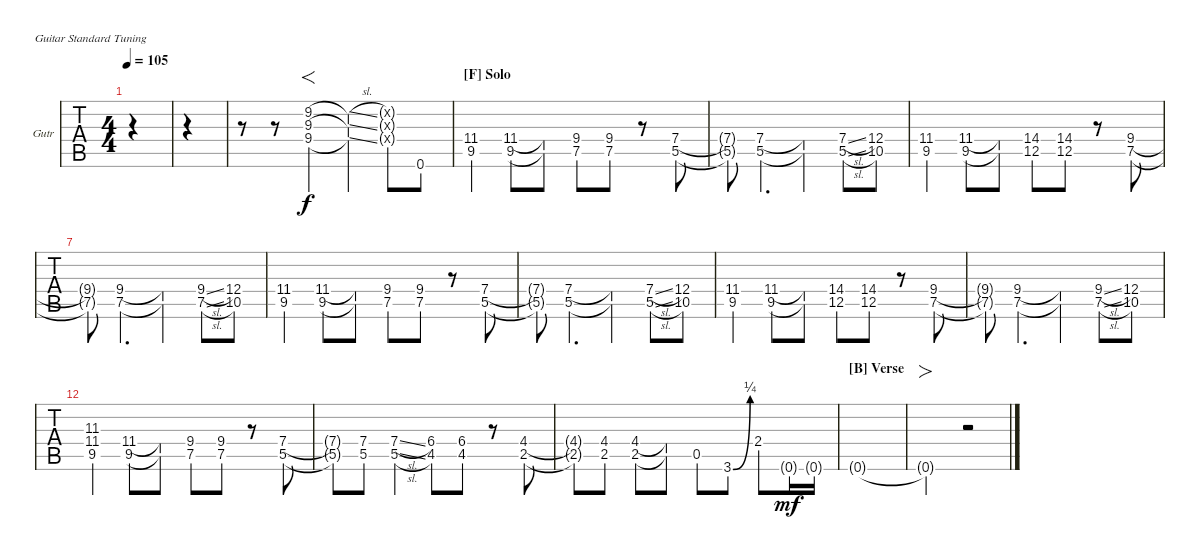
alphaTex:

\bracketExtendMode nobrackets
\firstSystemTrackNameOrientation horizontal
\otherSystemsTrackNameOrientation horizontal
\defaultBarNumberDisplay FirstOfSystem
\track ("Guitar" "Gutr") {instrument overdrivenguitar}
\staff {tabs}
\tuning (E4 B3 G3 D3 A2 E2)
\ts (4 4)
\tempo 105
\clef g2
\ks c
|
|
r.8 r.8 (9.2 9.3 9.4).4{f dy f} (9.2{sl t} 9.3{sl t} 9.4{sl t}).4 (0.2{g x} 0.3{g x} 0.4{g x}).8 0.6.8 |
\section ("F" "Solo")
(11.4 9.5).4 (11.4 9.5).8 (11.4{t} 9.5{t}).8 (9.4 7.5).8 (9.4 7.5).8 r.8 (7.4 5.5).8 |
(7.4{t} 5.5{t}).8 (5.5 7.4).4{d} (5.5{t} 7.4{t}).4 (7.4{sl} 5.5{sl}).8 (12.4 10.5).8 |
(11.4 9.5).4 (11.4 9.5).8 (11.4{t} 9.5{t}).8 (14.4 12.5).8 (14.4 12.5).8 r.8 (9.4 7.5).8 |
(9.4{t} 7.5{t}).8 (7.5 9.4).4{d} (7.5{t} 9.4{t}).4 (9.4{sl} 7.5{sl}).8 (12.4 10.5).8 |
(11.4 9.5).4 (11.4 9.5).8 (11.4{t} 9.5{t}).8 (9.4 7.5).8 (9.4 7.5).8 r.8 (7.4 5.5).8 |
(7.4{t} 5.5{t}).8 (5.5 7.4).4{d} (5.5{t} 7.4{t}).4 (7.4{sl} 5.5{sl}).8 (12.4 10.5).8 |
(11.4 9.5).4 (11.4 9.5).8 (11.4{t} 9.5{t}).8 (14.4 12.5).8 (14.4 12.5).8 r.8 (9.4 7.5).8 |
(9.4{t} 7.5{t}).8 (7.5 9.4).4{d} (7.5{t} 9.4{t}).4 (9.4{sl} 7.5{sl}).8 (12.4 10.5).8 |
(11.4 9.5 11.3).4 (11.4 9.5).8 (11.4{t} 9.5{t}).8 (9.4 7.5).8 (9.4 7.5).8 r.8 (7.4 5.5).8 |
(7.4{t} 5.5{t}).8 (7.4 5.5).8 (7.4{sl} 5.5{sl}).4 (6.4 4.5).8 (6.4 4.5).8 r.8 (4.4 2.5).8 |
(4.4{t} 2.5{t}).8 (4.4 2.5).8 (4.4 2.5).8 (4.4{t} 2.5{t}).8 0.5.8 3.6{be (bend 0 0 59.4 1)}.8 2.4.8 0.6{g}.16{dy mf} 0.6{g}.16 |
\section ("B" "Verse")
\scale
0.21875 0.6{g}.1 |
\scale
0.21875 0.6{g t}.2{fo} r.2
